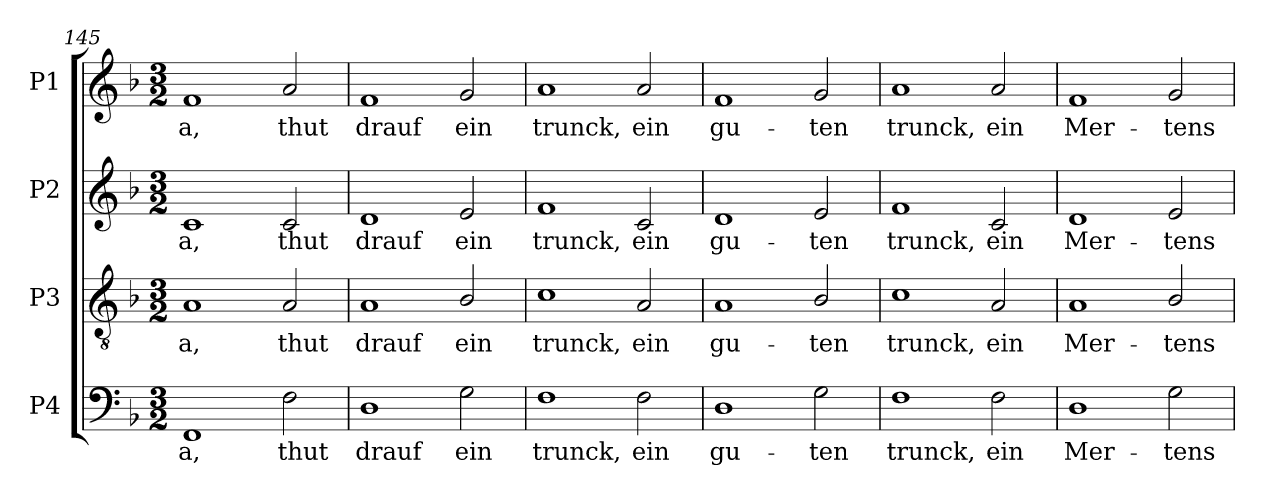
**kern	**text	**kern	**text	**kern	**text	**kern	**text
*part4	*part4	*part3	*part3	*part2	*part2	*part1	*part1
*staff4	*staff4	*staff3	*staff3	*staff2	*staff2	*staff1	*staff1
*I"P4	*	*I"P3	*	*I"P2	*	*I"P1	*
*clefF4	*	*clefGv2	*	*clefG2	*	*clefG2	*
*	*	*ITrd7c12	*	*	*	*	*
*k[b-]	*	*k[b-]	*	*k[b-]	*	*k[b-]	*
*F:	*	*F:	*	*F:	*	*F:	*
*M3/2	*	*M3/2	*	*M3/2	*	*M3/2	*
=145	=145	=145	=145	=145	=145	=145	=145
!	!LO:LY:b:color=#000000	!	!	!	!	!	!
!	!	!	!LO:LY:b:color=#000000	!	!	!	!
!	!	!	!	!	!LO:LY:b:color=#000000	!	!
!	!	!	!	!	!	!	!LO:LY:b:color=#000000
1FFi	-a,	1AAi	-a,	1ci	-a,	1fi	-a,
!	!LO:LY:b:color=#000000	!	!	!	!	!	!
!	!	!	!LO:LY:b:color=#000000	!	!	!	!
!	!	!	!	!	!LO:LY:b:color=#000000	!	!
!	!	!	!	!	!	!	!LO:LY:b:color=#000000
2Fi\	thut	2AAi/	thut	2ci/	thut	2ai/	thut
=146	=146	=146	=146	=146	=146	=146	=146
!	!LO:LY:b:color=#000000	!	!	!	!	!	!
!	!	!	!LO:LY:b:color=#000000	!	!	!	!
!	!	!	!	!	!LO:LY:b:color=#000000	!	!
!	!	!	!	!	!	!	!LO:LY:b:color=#000000
1Di	drauf	1AAi	drauf	1di	drauf	1fi	drauf
!	!LO:LY:b:color=#000000	!	!	!	!	!	!
!	!	!	!LO:LY:b:color=#000000	!	!	!	!
!	!	!	!	!	!LO:LY:b:color=#000000	!	!
!	!	!	!	!	!	!	!LO:LY:b:color=#000000
2Gi\	ein	2BB-i/	ein	2ei/	ein	2gi/	ein
=147	=147	=147	=147	=147	=147	=147	=147
!	!LO:LY:b:color=#000000	!	!	!	!	!	!
!	!	!	!LO:LY:b:color=#000000	!	!	!	!
!	!	!	!	!	!LO:LY:b:color=#000000	!	!
!	!	!	!	!	!	!	!LO:LY:b:color=#000000
1Fi	trunck,	1Ci	trunck,	1fi	trunck,	1ai	trunck,
!	!LO:LY:b:color=#000000	!	!	!	!	!	!
!	!	!	!LO:LY:b:color=#000000	!	!	!	!
!	!	!	!	!	!LO:LY:b:color=#000000	!	!
!	!	!	!	!	!	!	!LO:LY:b:color=#000000
2Fi\	ein	2AAi/	ein	2ci/	ein	2ai/	ein
=148	=148	=148	=148	=148	=148	=148	=148
!	!LO:LY:b:color=#000000	!	!	!	!	!	!
!	!	!	!LO:LY:b:color=#000000	!	!	!	!
!	!	!	!	!	!LO:LY:b:color=#000000	!	!
!	!	!	!	!	!	!	!LO:LY:b:color=#000000
1Di	gu-	1AAi	gu-	1di	gu-	1fi	gu-
!	!LO:LY:b:color=#000000	!	!	!	!	!	!
!	!	!	!LO:LY:b:color=#000000	!	!	!	!
!	!	!	!	!	!LO:LY:b:color=#000000	!	!
!	!	!	!	!	!	!	!LO:LY:b:color=#000000
2Gi\	-ten	2BB-i/	-ten	2ei/	-ten	2gi/	-ten
!!LO:LB:g=z
=149	=149	=149	=149	=149	=149	=149	=149
!	!LO:LY:b:color=#000000	!	!	!	!	!	!
!	!	!	!LO:LY:b:color=#000000	!	!	!	!
!	!	!	!	!	!LO:LY:b:color=#000000	!	!
!	!	!	!	!	!	!	!LO:LY:b:color=#000000
1Fi	trunck,	1Ci	trunck,	1fi	trunck,	1ai	trunck,
!	!LO:LY:b:color=#000000	!	!	!	!	!	!
!	!	!	!LO:LY:b:color=#000000	!	!	!	!
!	!	!	!	!	!LO:LY:b:color=#000000	!	!
!	!	!	!	!	!	!	!LO:LY:b:color=#000000
2Fi\	ein	2AAi/	ein	2ci/	ein	2ai/	ein
=150	=150	=150	=150	=150	=150	=150	=150
!	!LO:LY:b:color=#000000	!	!	!	!	!	!
!	!	!	!LO:LY:b:color=#000000	!	!	!	!
!	!	!	!	!	!LO:LY:b:color=#000000	!	!
!	!	!	!	!	!	!	!LO:LY:b:color=#000000
1Di	Mer-	1AAi	Mer-	1di	Mer-	1fi	Mer-
!	!LO:LY:b:color=#000000	!	!	!	!	!	!
!	!	!	!LO:LY:b:color=#000000	!	!	!	!
!	!	!	!	!	!LO:LY:b:color=#000000	!	!
!	!	!	!	!	!	!	!LO:LY:b:color=#000000
2Gi\	-tens	2BB-i/	-tens	2ei/	-tens	2gi/	-tens
=	=	=	=	=	=	=	=
*-	*-	*-	*-	*-	*-	*-	*-
